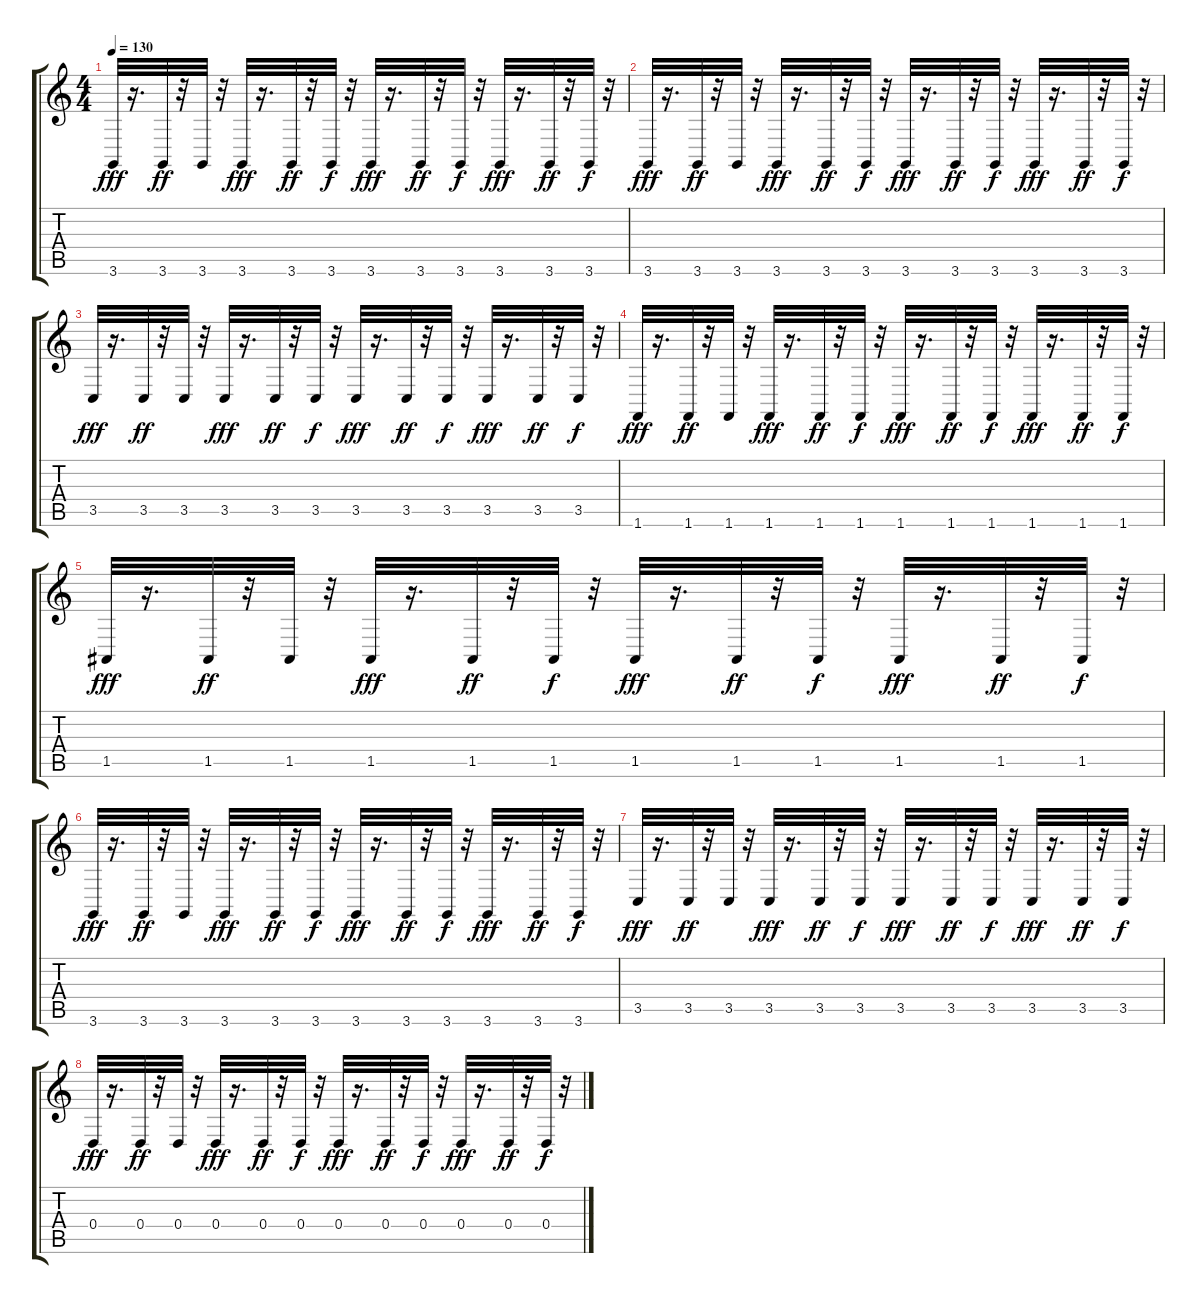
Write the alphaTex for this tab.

\track "" {instrument lead8bassandlead}
\staff {score tabs}
\tuning (E4 B3 G3 D3 A2 E2) {hide}
\ts (4 4)
\tempo 130
\clef g2
\ks c
3.6.32{dy fff} r.16{d} 3.6.32{dy ff} r.32 3.6.32 r.32 3.6.32{dy fff} r.16{d} 3.6.32{dy ff} r.32 3.6.32{dy f} r.32 3.6.32{dy fff} r.16{d} 3.6.32{dy ff} r.32 3.6.32{dy f} r.32 3.6.32{dy fff} r.16{d} 3.6.32{dy ff} r.32 3.6.32{dy f} r.32 |
3.6.32{dy fff} r.16{d} 3.6.32{dy ff} r.32 3.6.32 r.32 3.6.32{dy fff} r.16{d} 3.6.32{dy ff} r.32 3.6.32{dy f} r.32 3.6.32{dy fff} r.16{d} 3.6.32{dy ff} r.32 3.6.32{dy f} r.32 3.6.32{dy fff} r.16{d} 3.6.32{dy ff} r.32 3.6.32{dy f} r.32 |
3.5.32{dy fff} r.16{d} 3.5.32{dy ff} r.32 3.5.32 r.32 3.5.32{dy fff} r.16{d} 3.5.32{dy ff} r.32 3.5.32{dy f} r.32 3.5.32{dy fff} r.16{d} 3.5.32{dy ff} r.32 3.5.32{dy f} r.32 3.5.32{dy fff} r.16{d} 3.5.32{dy ff} r.32 3.5.32{dy f} r.32 |
1.6.32{dy fff} r.16{d} 1.6.32{dy ff} r.32 1.6.32 r.32 1.6.32{dy fff} r.16{d} 1.6.32{dy ff} r.32 1.6.32{dy f} r.32 1.6.32{dy fff} r.16{d} 1.6.32{dy ff} r.32 1.6.32{dy f} r.32 1.6.32{dy fff} r.16{d} 1.6.32{dy ff} r.32 1.6.32{dy f} r.32 |
1.5.32{dy fff} r.16{d} 1.5.32{dy ff} r.32 1.5.32 r.32 1.5.32{dy fff} r.16{d} 1.5.32{dy ff} r.32 1.5.32{dy f} r.32 1.5.32{dy fff} r.16{d} 1.5.32{dy ff} r.32 1.5.32{dy f} r.32 1.5.32{dy fff} r.16{d} 1.5.32{dy ff} r.32 1.5.32{dy f} r.32 |
3.6.32{dy fff} r.16{d} 3.6.32{dy ff} r.32 3.6.32 r.32 3.6.32{dy fff} r.16{d} 3.6.32{dy ff} r.32 3.6.32{dy f} r.32 3.6.32{dy fff} r.16{d} 3.6.32{dy ff} r.32 3.6.32{dy f} r.32 3.6.32{dy fff} r.16{d} 3.6.32{dy ff} r.32 3.6.32{dy f} r.32 |
3.5.32{dy fff} r.16{d} 3.5.32{dy ff} r.32 3.5.32 r.32 3.5.32{dy fff} r.16{d} 3.5.32{dy ff} r.32 3.5.32{dy f} r.32 3.5.32{dy fff} r.16{d} 3.5.32{dy ff} r.32 3.5.32{dy f} r.32 3.5.32{dy fff} r.16{d} 3.5.32{dy ff} r.32 3.5.32{dy f} r.32 |
0.4.32{dy fff} r.16{d} 0.4.32{dy ff} r.32 0.4.32 r.32 0.4.32{dy fff} r.16{d} 0.4.32{dy ff} r.32 0.4.32{dy f} r.32 0.4.32{dy fff} r.16{d} 0.4.32{dy ff} r.32 0.4.32{dy f} r.32 0.4.32{dy fff} r.16{d} 0.4.32{dy ff} r.32 0.4.32{dy f} r.32
